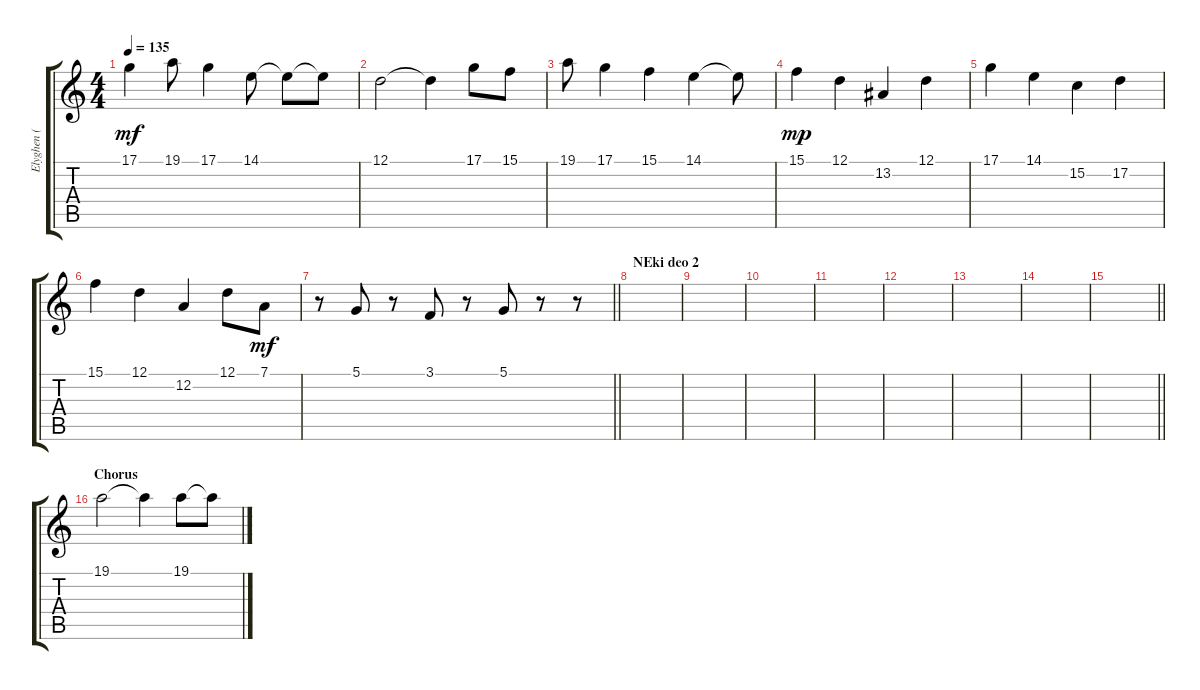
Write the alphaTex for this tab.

\track ("Elyghen ( Violin )" "Elyghen ( ") {instrument violin}
\staff {score tabs}
\tuning (D4 A3 F3 C3 G2 D2) {hide}
\ts (4 4)
\tempo 135
\clef g2
\ks c
17.1.4{dy mf} 19.1.8 17.1.4 14.1.8 14.1{t}.8 14.1{t}.8 |
12.1.2 12.1{t}.4 17.1.8 15.1.8 |
19.1.8 17.1.4 15.1.4 14.1.4 14.1{t}.8 |
15.1.4{dy mp} 12.1.4 13.2.4 12.1.4 |
17.1.4 14.1.4 15.2.4 17.2.4 |
15.1.4 12.1.4 12.2.4 12.1.8 7.1.8{dy mf} |
\barLineRight lightlight
r.8 5.1.8 r.8 3.1.8 r.8 5.1.8 r.8 r.8 |
\section ("" "NEki deo 2")
|
|
|
|
|
|
|
\barLineRight lightlight
|
\section ("" "Chorus")
19.1.2 19.1{t}.4 19.1.8 19.1{t}.8
